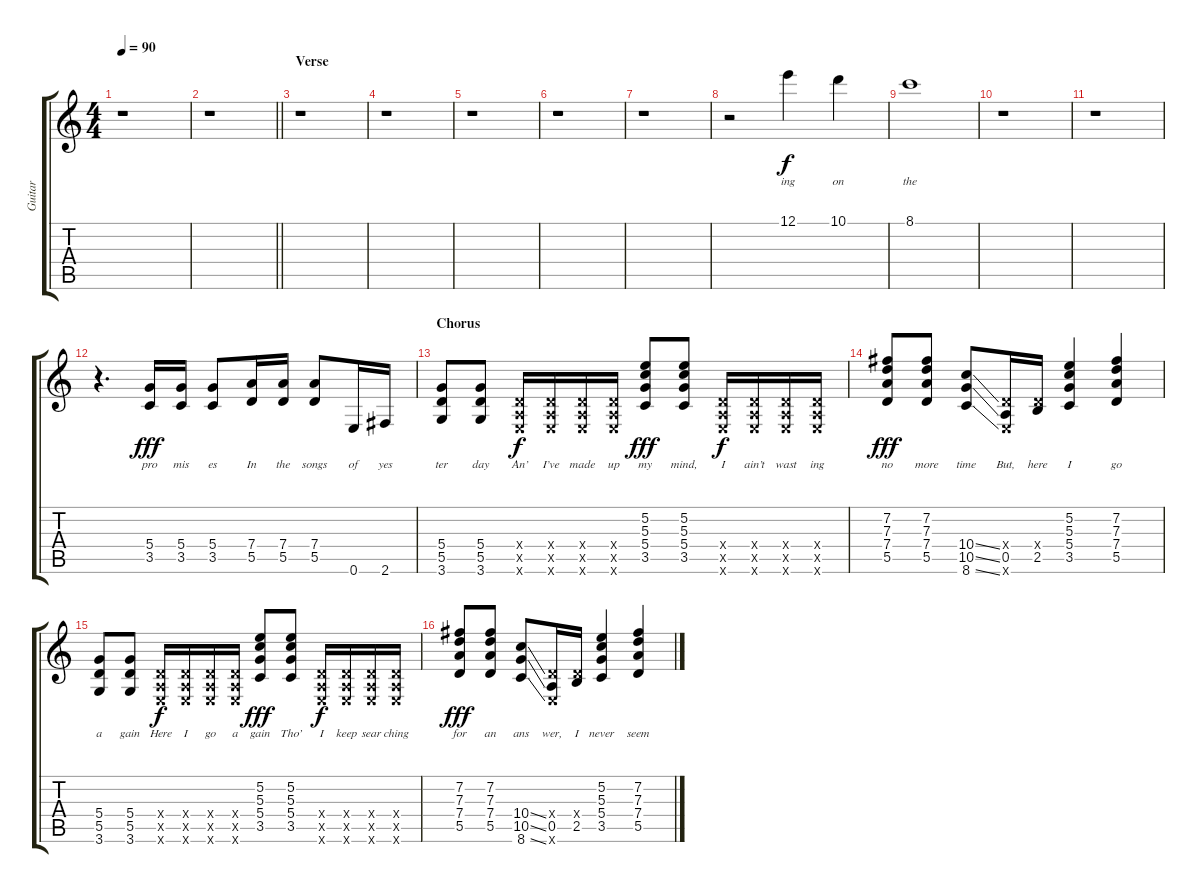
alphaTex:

\track ("Guitar" "Guitar") {instrument overdrivenguitar}
\staff {score tabs}
\tuning (E4 B3 G3 D3 A2 E2) {hide}
\ts (4 4)
\tempo 90
\clef g2
\ks c
r.1{dy f} |
\barLineRight lightlight
r.1 |
\section ("" "Verse")
r.1 |
r.1 |
r.1 |
r.1 |
r.1 |
r.2 12.1.4{lyrics (0 "ing") lyrics (1 "") lyrics (2 "") lyrics (3 "") lyrics (4 "")} 10.1.4{lyrics (0 "on") lyrics (1 "") lyrics (2 "") lyrics (3 "") lyrics (4 "")} |
8.1.1{lyrics (0 "the") lyrics (1 "") lyrics (2 "") lyrics (3 "") lyrics (4 "")} |
r.1 |
r.1 |
r.4{d instrument overdrivenguitar} (5.4 3.5).16{lyrics (0 "pro") lyrics (1 "") lyrics (2 "") lyrics (3 "") lyrics (4 "") dy fff} (5.4 3.5).16{lyrics (0 "mis") lyrics (1 "") lyrics (2 "") lyrics (3 "") lyrics (4 "")} (5.4 3.5).8{lyrics (0 "es") lyrics (1 "") lyrics (2 "") lyrics (3 "") lyrics (4 "")} (7.4 5.5).16{lyrics (0 "In") lyrics (1 "") lyrics (2 "") lyrics (3 "") lyrics (4 "")} (7.4 5.5).16{lyrics (0 "the") lyrics (1 "") lyrics (2 "") lyrics (3 "") lyrics (4 "")} (7.4 5.5).8{lyrics (0 "songs") lyrics (1 "") lyrics (2 "") lyrics (3 "") lyrics (4 "")} 0.6.16{lyrics (0 "of") lyrics (1 "") lyrics (2 "") lyrics (3 "") lyrics (4 "")} 2.6.16{lyrics (0 "yes") lyrics (1 "") lyrics (2 "") lyrics (3 "") lyrics (4 "")} |
\section ("" "Chorus")
(5.4 5.5 3.6).8{lyrics (0 "ter") lyrics (1 "") lyrics (2 "") lyrics (3 "") lyrics (4 "")} (5.4 5.5 3.6).8{lyrics (0 "day") lyrics (1 "") lyrics (2 "") lyrics (3 "") lyrics (4 "")} (0.4{x} 0.5{x} 0.6{x}).16{lyrics (0 "An’") lyrics (1 "") lyrics (2 "") lyrics (3 "") lyrics (4 "") dy f} (0.4{x} 0.5{x} 0.6{x}).16{lyrics (0 "I’ve") lyrics (1 "") lyrics (2 "") lyrics (3 "") lyrics (4 "")} (0.4{x} 0.5{x} 0.6{x}).16{lyrics (0 "made") lyrics (1 "") lyrics (2 "") lyrics (3 "") lyrics (4 "")} (0.4{x} 0.5{x} 0.6{x}).16{lyrics (0 "up") lyrics (1 "") lyrics (2 "") lyrics (3 "") lyrics (4 "")} (5.2 5.3 5.4 3.5).8{lyrics (0 "my") lyrics (1 "") lyrics (2 "") lyrics (3 "") lyrics (4 "") dy fff} (5.2 5.3 5.4 3.5).8{lyrics (0 "mind,") lyrics (1 "") lyrics (2 "") lyrics (3 "") lyrics (4 "")} (0.4{x} 0.5{x} 0.6{x}).16{lyrics (0 "I") lyrics (1 "") lyrics (2 "") lyrics (3 "") lyrics (4 "") dy f} (0.4{x} 0.5{x} 0.6{x}).16{lyrics (0 "ain’t") lyrics (1 "") lyrics (2 "") lyrics (3 "") lyrics (4 "")} (0.4{x} 0.5{x} 0.6{x}).16{lyrics (0 "wast") lyrics (1 "") lyrics (2 "") lyrics (3 "") lyrics (4 "")} (0.4{x} 0.5{x} 0.6{x}).16{lyrics (0 "ing") lyrics (1 "") lyrics (2 "") lyrics (3 "") lyrics (4 "")} |
(7.2 7.3 7.4 5.5).8{lyrics (0 "no") lyrics (1 "") lyrics (2 "") lyrics (3 "") lyrics (4 "") dy fff} (7.2 7.3 7.4 5.5).8{lyrics (0 "more") lyrics (1 "") lyrics (2 "") lyrics (3 "") lyrics (4 "")} (10.4{ss} 10.5{ss} 8.6{ss}).8{lyrics (0 "time") lyrics (1 "") lyrics (2 "") lyrics (3 "") lyrics (4 "")} (0.4{x} 0.5 0.6{x}).16{lyrics (0 "But,") lyrics (1 "") lyrics (2 "") lyrics (3 "") lyrics (4 "")} (0.4{x} 2.5).16{lyrics (0 "here") lyrics (1 "") lyrics (2 "") lyrics (3 "") lyrics (4 "")} (5.2 5.3 5.4 3.5).4{lyrics (0 "I") lyrics (1 "") lyrics (2 "") lyrics (3 "") lyrics (4 "")} (7.2 7.3 7.4 5.5).4{lyrics (0 "go") lyrics (1 "") lyrics (2 "") lyrics (3 "") lyrics (4 "")} |
(5.4 5.5 3.6).8{lyrics (0 "a") lyrics (1 "") lyrics (2 "") lyrics (3 "") lyrics (4 "")} (5.4 5.5 3.6).8{lyrics (0 "gain") lyrics (1 "") lyrics (2 "") lyrics (3 "") lyrics (4 "")} (0.4{x} 0.5{x} 0.6{x}).16{lyrics (0 "Here") lyrics (1 "") lyrics (2 "") lyrics (3 "") lyrics (4 "") dy f} (0.4{x} 0.5{x} 0.6{x}).16{lyrics (0 "I") lyrics (1 "") lyrics (2 "") lyrics (3 "") lyrics (4 "")} (0.4{x} 0.5{x} 0.6{x}).16{lyrics (0 "go") lyrics (1 "") lyrics (2 "") lyrics (3 "") lyrics (4 "")} (0.4{x} 0.5{x} 0.6{x}).16{lyrics (0 "a") lyrics (1 "") lyrics (2 "") lyrics (3 "") lyrics (4 "")} (5.2 5.3 5.4 3.5).8{lyrics (0 "gain") lyrics (1 "") lyrics (2 "") lyrics (3 "") lyrics (4 "") dy fff} (5.2 5.3 5.4 3.5).8{lyrics (0 "Tho’") lyrics (1 "") lyrics (2 "") lyrics (3 "") lyrics (4 "")} (0.4{x} 0.5{x} 0.6{x}).16{lyrics (0 "I") lyrics (1 "") lyrics (2 "") lyrics (3 "") lyrics (4 "") dy f} (0.4{x} 0.5{x} 0.6{x}).16{lyrics (0 "keep") lyrics (1 "") lyrics (2 "") lyrics (3 "") lyrics (4 "")} (0.4{x} 0.5{x} 0.6{x}).16{lyrics (0 "sear") lyrics (1 "") lyrics (2 "") lyrics (3 "") lyrics (4 "")} (0.4{x} 0.5{x} 0.6{x}).16{lyrics (0 "ching") lyrics (1 "") lyrics (2 "") lyrics (3 "") lyrics (4 "")} |
(7.2 7.3 7.4 5.5).8{lyrics (0 "for") lyrics (1 "") lyrics (2 "") lyrics (3 "") lyrics (4 "") dy fff} (7.2 7.3 7.4 5.5).8{lyrics (0 "an") lyrics (1 "") lyrics (2 "") lyrics (3 "") lyrics (4 "")} (10.4{ss} 10.5{ss} 8.6{ss}).8{lyrics (0 "ans") lyrics (1 "") lyrics (2 "") lyrics (3 "") lyrics (4 "")} (0.4{x} 0.5 0.6{x}).16{lyrics (0 "wer,") lyrics (1 "") lyrics (2 "") lyrics (3 "") lyrics (4 "")} (0.4{x} 2.5).16{lyrics (0 "I") lyrics (1 "") lyrics (2 "") lyrics (3 "") lyrics (4 "")} (5.2 5.3 5.4 3.5).4{lyrics (0 "never") lyrics (1 "") lyrics (2 "") lyrics (3 "") lyrics (4 "")} (7.2 7.3 7.4 5.5).4{lyrics (0 "seem") lyrics (1 "") lyrics (2 "") lyrics (3 "") lyrics (4 "")}
